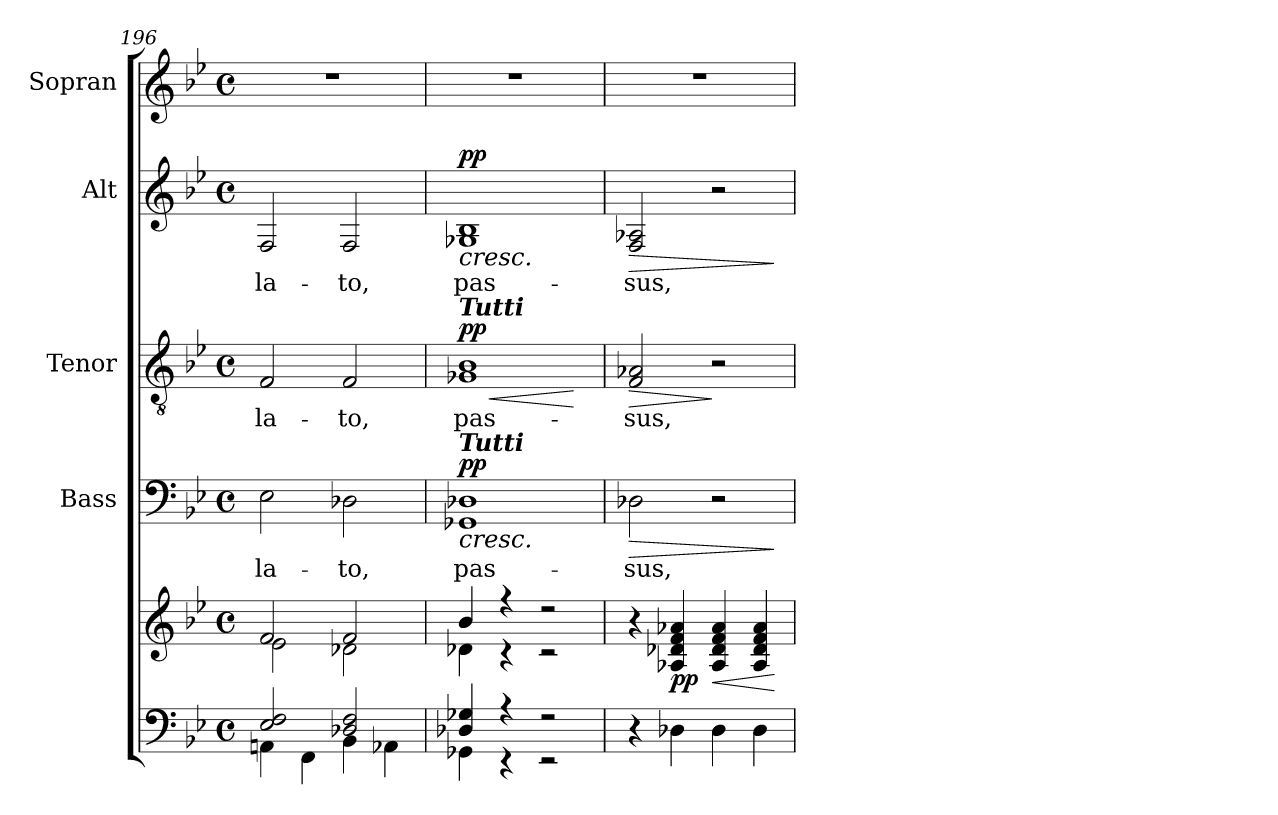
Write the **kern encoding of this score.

**kern	**kern	**dynam	**kern	**text	**dynam	**kern	**text	**dynam	**kern	**text	**dynam	**kern
*part5	*part5	*part5	*part4	*part4	*part4	*part3	*part3	*part3	*part2	*part2	*part2	*part1
*staff6	*staff5	*staff5/6	*staff4	*staff4	*staff4	*staff3	*staff3	*staff3	*staff2	*staff2	*staff2	*staff1
*	*	*	*I"Bass	*	*	*I"Tenor	*	*	*I"Alt	*	*	*I"Sopran
*	*	*	*I'B.	*	*	*I'T.	*	*	*I'A.	*	*	*I'S.
*clefF4	*clefG2	*	*clefF4	*	*	*clefGv2	*	*	*clefG2	*	*	*clefG2
*k[b-e-]	*k[b-e-]	*	*k[b-e-]	*	*	*k[b-e-]	*	*	*k[b-e-]	*	*	*k[b-e-]
*B-:	*B-:	*	*B-:	*	*	*B-:	*	*	*B-:	*	*	*B-:
*M4/4	*M4/4	*	*M4/4	*	*	*M4/4	*	*	*M4/4	*	*	*M4/4
*met(c)	*met(c)	*	*met(c)	*	*	*met(c)	*	*	*met(c)	*	*	*met(c)
=196	=196	=196	=196	=196	=196	=196	=196	=196	=196	=196	=196	=196
*^	*^	*	*	*	*	*	*	*	*	*	*	*
!	!	!	!	!	!	!LO:LY:b	!	!	!LO:LY:b	!	!	!LO:LY:b	!	!
2E-/ 2F/	4AAn\	2f/	2e-\	.	2E-\	-la-	.	2F/	-la-	.	2F/	-la-	.	1r
.	4FF\	.	.	.	.	.	.	.	.	.	.	.	.	.
!	!	!	!	!	!	!LO:LY:b	!	!	!LO:LY:b	!	!	!LO:LY:b	!	!
2D-X/ 2F/	4BB-\	2f/	2d-X\	.	2D-X\	-to,	.	2F/	-to,	.	2F/	-to,	.	.
.	4AA-X\	.	.	.	.	.	.	.	.	.	.	.	.	.
=197	=197	=197	=197	=197	=197	=197	=197	=197	=197	=197	=197	=197	=197	=197
!	!	!	!	!	!	!	!	!LO:TX:a:Bi:t=Tutti	!	!	!	!	!	!
!	!	!	!	!	!LO:TX:a:Bi:t=Tutti	!	!	!	!	!	!	!	!	!
!	!	!	!	!	!	!LO:LY:b	!LO:HP:b	!	!LO:LY:b	!LO:HP:b	!	!LO:LY:b	!LO:HP:b	!
!	!	!	!	!	!	!	!LO:DY:n=1:a	!	!	!LO:DY:n=1:b	!	!	!LO:DY:n=1:a	!
4D-X/ 4G-X/	4GG-X\	4b-/	4d-X\	.	1GG-X 1D-X	pas-	< pp	1G-X 1B-	pas-	< pp	1G-X 1B-	pas-	< pp	1r
4r	4r	4r	4r	.	.	.	.	.	.	.	.	.	.	.
2r	2r	2r	2r	.	.	.	.	.	.	.	.	.	.	.
*v	*v	*	*	*	*	*	*	*	*	*	*	*	*	*
*	*v	*v	*	*	*	*	*	*	*	*	*	*	*
.	.	.	.	.	.	.	.	[	.	.	.	.
=198	=198	=198	=198	=198	=198	=198	=198	=198	=198	=198	=198	=198
!	!	!	!	!LO:LY:b	!LO:HP:b	!	!LO:LY:b	!LO:HP:b	!	!LO:LY:b	!LO:HP:b	!
4r	4r	.	2D-X\	-sus,	>	2F/ 2A-X/	-sus,	>	2F/ 2A-X/	-sus,	>	1r
!	!	!LO:DY:b	!	!	!	!	!	!	!	!	!	!
4D-X\	4A-X/ 4d-X/ 4f/ 4a-X/	pp	.	.	.	.	.	.	.	.	.	.
!	!	!LO:HP:b	!	!	!	!	!	!	!	!	!	!
4D-\	4A-/ 4d-/ 4f/ 4a-/	<	2r	.	[	2r	.	]	2r	.	[	.
4D-\	4A-/ 4d-/ 4f/ 4a-/	.	.	.	.	.	.	.	.	.	.	.
.	.	[	.	.	]	.	.	.	.	.	]	.
=	=	=	=	=	=	=	=	=	=	=	=	=
*-	*-	*-	*-	*-	*-	*-	*-	*-	*-	*-	*-	*-
